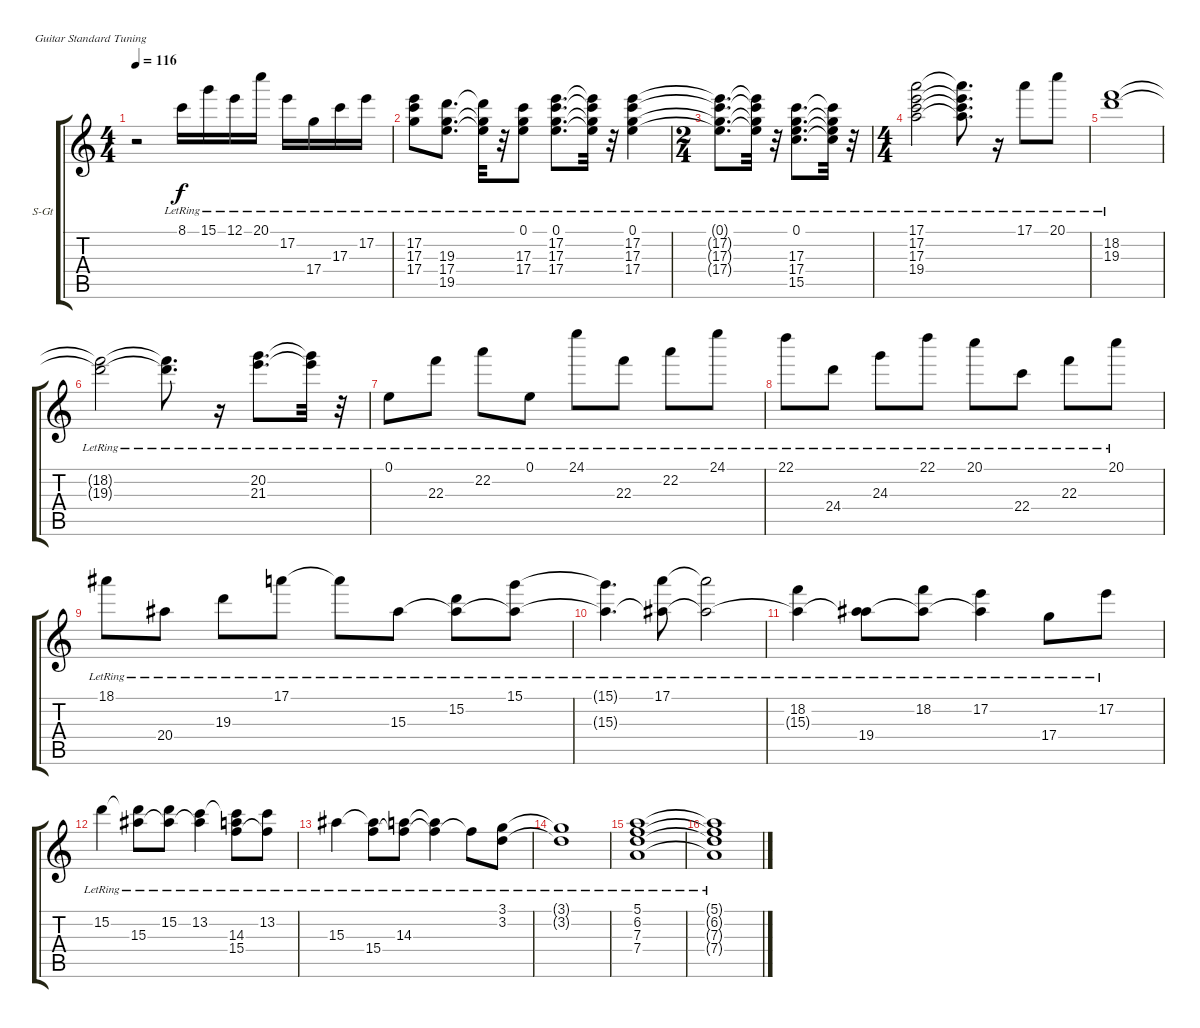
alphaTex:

\bracketExtendMode groupsimilarinstruments
\firstSystemTrackNameOrientation horizontal
\otherSystemsTrackNameOrientation horizontal
\track ("piano" "S-Gt") {instrument acousticgrandpiano}
\staff {score tabs}
\tuning (E4 B3 G3 D3 A2 E2)
\displaytranspose 12
\ts (4 4)
\tempo 116
\clef g2
\ks c
r.2{dy f} 8.1{lr}.16 15.1{lr}.16 12.1{lr}.16 20.1{lr}.16 17.2{lr}.16 17.4{lr}.16 17.3{lr}.16 17.2{lr}.16 |
(17.2{lr} 17.3{lr} 17.4{lr}).8 (19.3{lr} 17.4{lr} 19.5{lr}).8{d} (19.3{lr t} 17.4{lr t} 19.5{lr t}).32 r.32 (0.1{lr} 17.3{lr} 17.4{lr}).8 (0.1{lr} 17.2{lr} 17.3{lr} 17.4{lr}).8{d} (0.1{lr t} 17.2{lr t} 17.3{lr t} 17.4{lr t}).32 r.32 (0.1{lr} 17.2{lr} 17.3{lr} 17.4{lr}).4 |
\ts (2 4)
(0.1{lr t} 17.2{lr t} 17.3{lr t} 17.4{lr t}).8{d} (0.1{lr t} 17.2{lr t} 17.3{lr t} 17.4{lr t}).32 r.32 (0.1{lr} 17.3{lr} 17.4{lr} 15.5{lr}).8{d} (0.1{lr t} 17.3{lr t} 17.4{lr t} 15.5{lr t}).32 r.32 |
\ts (4 4)
(17.1{lr} 17.2{lr} 17.3{lr} 19.4{lr}).2 (17.1{lr t} 17.2{lr t} 17.3{lr t} 19.4{lr t}).8{d} r.16 17.1{lr}.8 20.1{lr}.8 |
(18.2{lr} 19.3{lr}).1 |
(18.2{lr t} 19.3{lr t}).2 (18.2{lr t} 19.3{lr t}).8{d} r.16 (20.2{lr} 21.3{lr}).8{d} (20.2{lr t} 21.3{lr t}).32 r.32 |
0.1{lr}.8 22.3{lr}.8 22.2{lr}.8 0.1{lr}.8 24.1{lr}.8 22.3{lr}.8 22.2{lr}.8 24.1{lr}.8 |
22.1{lr}.8 24.4{lr}.8 24.3{lr}.8 22.1{lr}.8 20.1{lr}.8 22.4{lr}.8 22.3{lr}.8 20.1{lr}.8 |
18.1{lr}.8 20.4{lr}.8 19.3{lr}.8 17.1{lr}.8 17.1{lr t}.8 15.3{lr}.8 (15.2{lr} 15.3{lr t}).8 (15.1{lr} 15.3{lr t}).8 |
(15.1{lr t} 15.3{lr t}).4{d} (17.1{lr} 15.3{lr t}).8 (17.1{lr t} 15.3{lr t}).2 |
(18.2{lr} 15.3{lr t}).4 (19.4{lr} 15.3{lr t}).8 (18.2{lr} 15.3{lr t}).8 (17.2{lr} 15.3{lr t}).4 17.4{lr}.8 17.2{lr}.8 |
15.2{lr}.4 (15.2{lr t} 15.3{lr}).8 (15.2{lr} 15.3{lr t}).8 (13.2{lr} 15.3{lr t}).4 (13.2{lr t} 14.3{lr} 15.4{lr}).8 (13.2{lr} 15.4{lr t}).8 |
15.3{lr}.4 (15.3{lr t} 15.4{lr}).8 (14.3{lr} 15.4{lr t}).8 (14.3{lr t} 15.4{lr t}).4 15.4{lr t}.8 (3.1{lr} 3.2{lr}).8 |
(3.1{lr t} 3.2{lr t}).1 |
(5.1{lr} 6.2{lr} 7.3{lr} 7.4{lr}).1 |
(5.1{lr t} 6.2{lr t} 7.3{lr t} 7.4{lr t}).1
